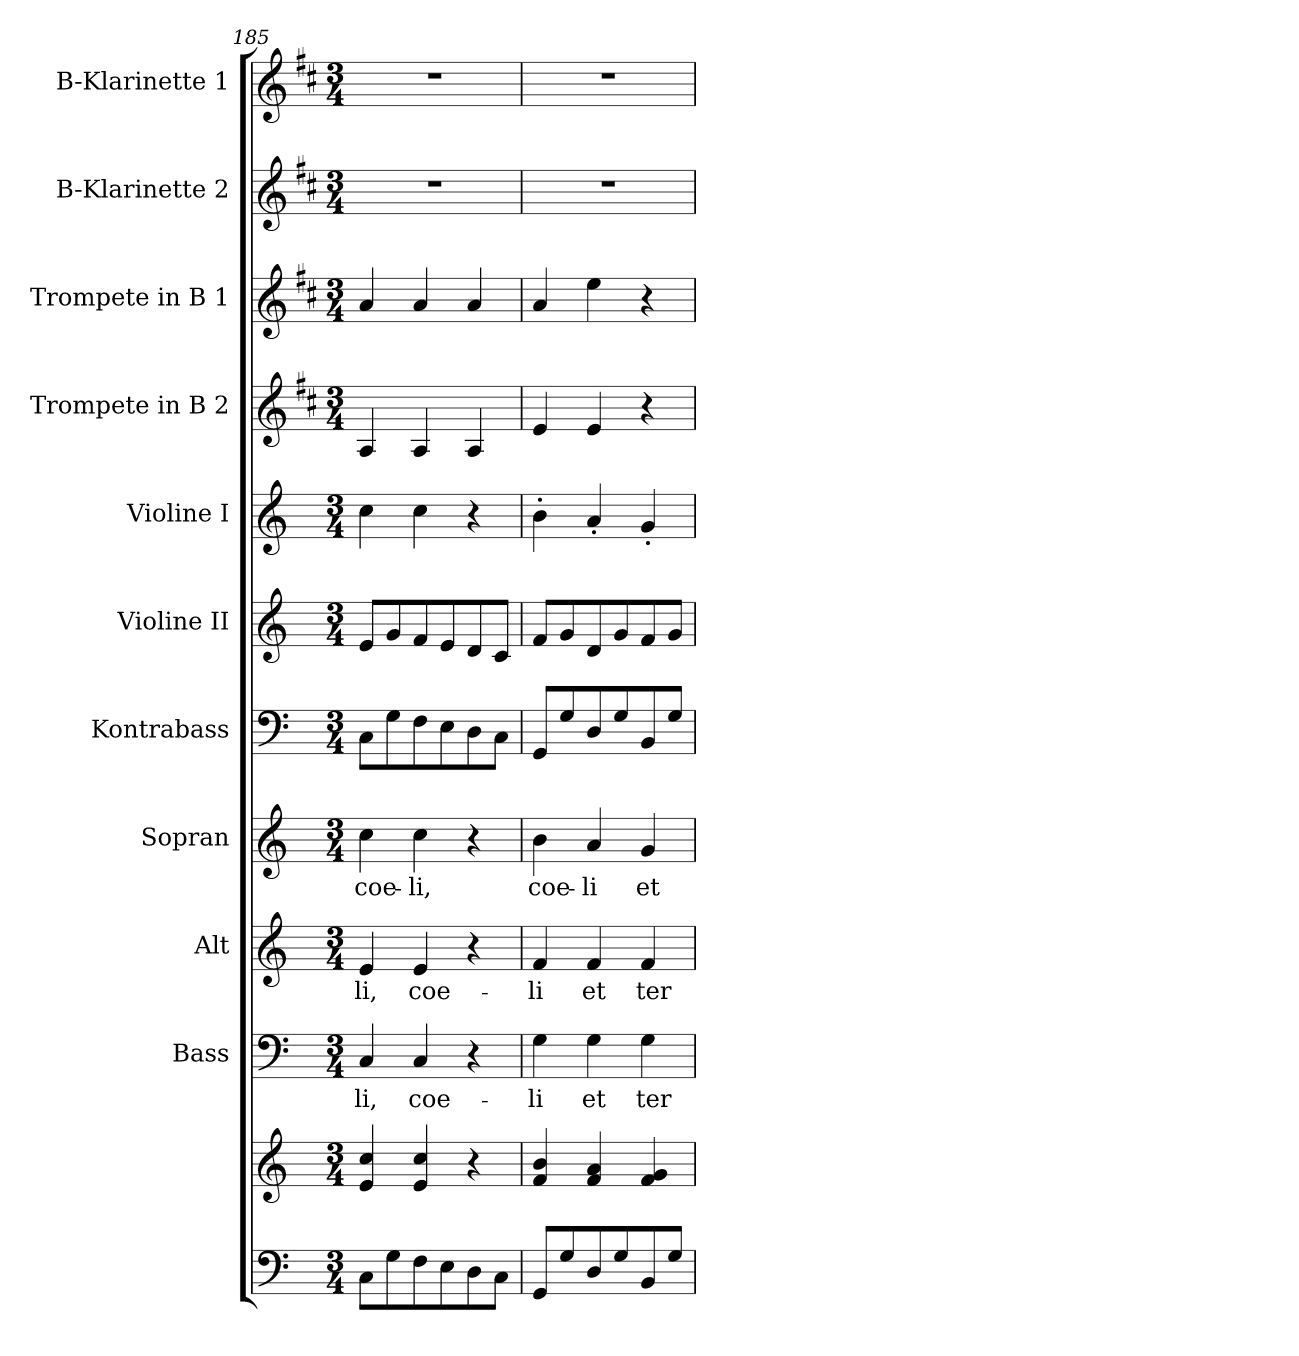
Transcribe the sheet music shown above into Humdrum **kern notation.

**kern	**kern	**kern	**text	**kern	**text	**kern	**text	**kern	**kern	**kern	**kern	**kern	**kern	**kern
*part11	*part11	*part10	*part10	*part9	*part9	*part8	*part8	*part7	*part6	*part5	*part4	*part3	*part2	*part1
*staff12	*staff11	*staff10	*staff10	*staff9	*staff9	*staff8	*staff8	*staff7	*staff6	*staff5	*staff4	*staff3	*staff2	*staff1
*	*	*I"Bass	*	*I"Alt	*	*I"Sopran	*	*I"Kontrabass	*I"Violine II	*I"Violine I	*I"Trompete in B 2	*I"Trompete in B 1	*I"B-Klarinette 2	*I"B-Klarinette 1
*	*	*I'B.	*	*I'A.	*	*I'S.	*	*I'Kb.	*I'Vl. II	*I'Vl. I	*I'Tr. 2	*I'Tr. 1	*I'B Kl. 2	*I'B Kl. 1
*clefF4	*clefG2	*clefF4	*	*clefG2	*	*clefG2	*	*clefF4	*clefG2	*clefG2	*clefG2	*clefG2	*clefG2	*clefG2
*	*	*	*	*	*	*	*	*ITrd7c12	*	*	*ITrd1c2	*ITrd1c2	*ITrd1c2	*ITrd1c2
*k[]	*k[]	*k[]	*	*k[]	*	*k[]	*	*k[]	*k[]	*k[]	*k[]	*k[]	*k[]	*k[]
*C:	*C:	*C:	*	*C:	*	*C:	*	*C:	*C:	*C:	*C:	*C:	*C:	*C:
*M3/4	*M3/4	*M3/4	*	*M3/4	*	*M3/4	*	*M3/4	*M3/4	*M3/4	*M3/4	*M3/4	*M3/4	*M3/4
=185	=185	=185	=185	=185	=185	=185	=185	=185	=185	=185	=185	=185	=185	=185
!	!	!	!LO:LY:b	!	!LO:LY:b	!	!LO:LY:b	!	!	!	!	!	!	!
8C\L	4e/ 4cc/	4C/	-li,	4e/	-li,	4cc\	coe-	8CC\L	8e/L	4cc\	4G/	4g/	2.r	2.r
8G\	.	.	.	.	.	.	.	8GG\	8g/	.	.	.	.	.
!	!	!	!LO:LY:b	!	!LO:LY:b	!	!LO:LY:b	!	!	!	!	!	!	!
8F\	4e/ 4cc/	4C/	coe-	4e/	coe-	4cc\	-li,	8FF\	8f/	4cc\	4G/	4g/	.	.
8E\	.	.	.	.	.	.	.	8EE\	8e/	.	.	.	.	.
8D\	4r	4r	.	4r	.	4r	.	8DD\	8d/	4r	4G/	4g/	.	.
8C\J	.	.	.	.	.	.	.	8CC\J	8c/J	.	.	.	.	.
=186	=186	=186	=186	=186	=186	=186	=186	=186	=186	=186	=186	=186	=186	=186
!	!	!	!LO:LY:b	!	!LO:LY:b	!	!LO:LY:b	!	!	!	!	!	!	!
8GG/L	4f/ 4b/	4G\	-li	4f/	-li	4b\	coe-	8GGG/L	8f/L	4b'>\	4d/	4g/	2.r	2.r
8G/	.	.	.	.	.	.	.	8GG/	8g/	.	.	.	.	.
!	!	!	!LO:LY:b	!	!LO:LY:b	!	!LO:LY:b	!	!	!	!	!	!	!
8D/	4f/ 4a/	4G\	et	4f/	et	4a/	-li	8DD/	8d/	4a'</	4d/	4dd\	.	.
8G/	.	.	.	.	.	.	.	8GG/	8g/	.	.	.	.	.
!	!	!	!LO:LY:b	!	!LO:LY:b	!	!LO:LY:b	!	!	!	!	!	!	!
8BB/	4f/ 4g/	4G\	ter-	4f/	ter-	4g/	et	8BBB/	8f/	4g'</	4r	4r	.	.
8G/J	.	.	.	.	.	.	.	8GG/J	8g/J	.	.	.	.	.
=	=	=	=	=	=	=	=	=	=	=	=	=	=	=
*-	*-	*-	*-	*-	*-	*-	*-	*-	*-	*-	*-	*-	*-	*-
